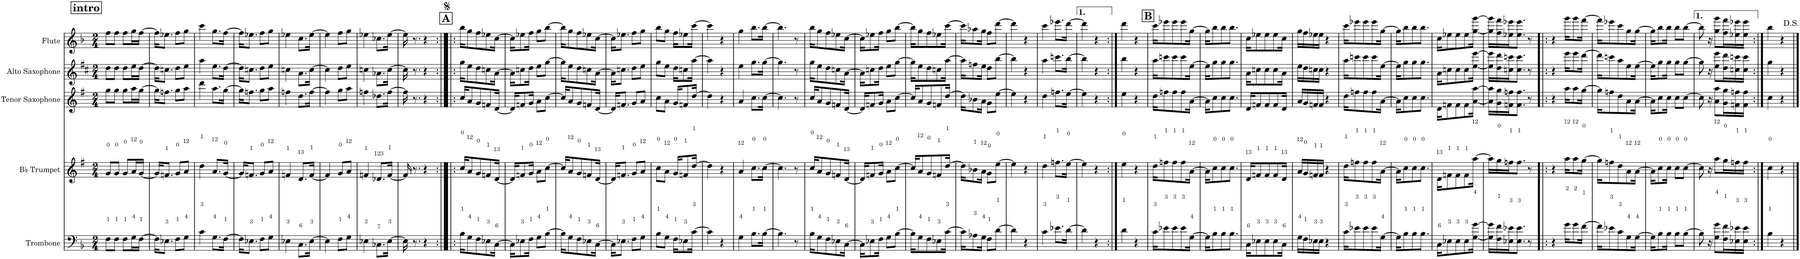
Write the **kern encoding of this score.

**kern	**kern	**kern	**kern	**kern
*part5	*part4	*part3	*part2	*part1
*staff5	*staff4	*staff3	*staff2	*staff1
*I"Trombone	*I"Bb Trumpet	*I"Tenor Saxophone	*I"Alto Saxophone	*I"Flute
*I'Tbn.	*I'Bb Tpt.	*I'T. Sax.	*I'A. Sax.	*I'Fl.
*clefF4	*clefG2	*clefG2	*clefG2	*clefG2
*	*Trd1c2	*Trd8c14	*Trd5c9	*
*k[b-]	*k[f#]	*k[f#]	*k[f#c#]	*k[b-]
*M2/4	*M2/4	*M2/4	*M2/4	*M2/4
!!LO:REH:place=s1:a:B:cj:fs=14:t=intro
=1	=1	=1	=1	=1
8F\L	8g/L	8gg\L	8dd\L	8ff\L
8F\J	8g/J	8gg\J	8dd\J	8ff\J
8F\L	8g/L	8gg\L	8dd\L	8ff\L
16G\L	16a/L	16aa\L	16ee\L	16gg\L
[16F\JJ	[16g/JJ	[16gg\JJ	[16dd\JJ	[16ff\JJ
=2	=2	=2	=2	=2
16F\KL]	16g/KL]	16gg\KL]	16dd\KL]	16ff\KL]
8.E-X\J	8.fn/J	8.ffn\J	8.ccn\J	8.ee-X\J
8F\L	8g/L	8gg\L	8dd\L	8ff\L
8G\J	8a/J	8aa\J	8ee\J	8gg\J
=3	=3	=3	=3	=3
4c\	4dd\	4ddd\	4aa\	4ccc\
8.G\L	8.a/L	8.aa\L	8.ee\L	8.gg\L
[16F\Jk	[16g/Jk	[16gg\Jk	[16dd\Jk	[16ff\Jk
=4	=4	=4	=4	=4
16F\KL]	16g/KL]	16gg\KL]	16dd\KL]	16ff\KL]
8.E-X\J	8.fn/J	8.ffn\J	8.ccn\J	8.ee-X\J
8F\L	8g/L	8gg\L	8dd\L	8ff\L
8G\J	8a/J	8aa\J	8ee\J	8gg\J
=5	=5	=5	=5	=5
4E-X\	4fn/	4ffn\	4ccn\	4ee-X\
8.C\L	8.d/L	8.dd\L	8.a\L	8.cc\L
[16E-\Jk	[16f/Jk	[16ff\Jk	[16cc\Jk	[16ee-\Jk
=6	=6	=6	=6	=6
4E-\]	4f/]	4ff\]	4cc\]	4ee-\]
8F\L	8g/L	8gg\L	8dd\L	8ff\L
8G\J	8a/J	8aa\J	8ee\J	8gg\J
=7	=7	=7	=7	=7
4E-X\	4fn/	4ffn\	4ccn\	4ee-X\
8.C-X\L	8.d-X/L	8.dd-X\L	8.a-X\L	8.cc-X\L
[16E-\Jk	[16f/Jk	[16ff\Jk	[16cc\Jk	[16ee-\Jk
=8	=8	=8	=8	=8
16E-\]	16f/]	16ff\]	16cc\]	16ee-\]
8.r	8.r	8.r	8.r	8.r
4r	4r	4r	4r	4r
!!LO:REH:place=s1:a:B:cj:fs=14:t=A
=9:|!|:	=9:|!|:	=9:|!|:	=9:|!|:	=9:|!|:
16B-\KL	16cc/KL	16cc/KL	16gg\KL	16bb-\KL
8G\	8a/	8a/	8ee\	8gg\
8F\	8g/	8g/	8dd\	8ff\
8E-X\	8fn/	8fn/	8ccn\	8ee-X\
[16C\Jk	[16d/Jk	[16d/Jk	[16a\Jk	[16cc\Jk
=10	=10	=10	=10	=10
16C\KL]	16d/KL]	16d/KL]	16a\KL]	16cc\KL]
8E-X\	8fn/	8fn/	8ccn\	8ee-X\
16F\Jk	16g/Jk	16g/Jk	16dd\Jk	16ff\Jk
8G\L	8a\L	8a\L	8ee\L	8gg\L
[8B-\J	[8cc\J	[8cc\J	[8gg\J	[8bb-\J
=11	=11	=11	=11	=11
16B-\KL]	16cc/KL]	16cc/KL]	16gg\KL]	16bb-\KL]
8G\	8a/	8a/	8ee\	8gg\
8F\	8g/	8g/	8dd\	8ff\
8E-X\	8fn/	8fn/	8ccn\	8ee-X\
[16C\Jk	[16d/Jk	[16d/Jk	[16a\Jk	[16cc\Jk
=12	=12	=12	=12	=12
16C\KL]	16d/KL]	16d/KL]	16a\KL]	16cc\KL]
8.E-X\J	8.fn/J	8.fn/J	8.ccn\J	8.ee-X\J
8F\L	8g/L	8g/L	8dd\L	8ff\L
8G\J	8a/J	8a/J	8ee\J	8gg\J
=13	=13	=13	=13	=13
8B-\L	8cc\L	8cc\L	8gg\L	8bb-\L
8G\J	8a\J	8a\J	8ee\J	8gg\J
16F\KL	16g/KL	16g/KL	16dd\KL	16ff\KL
8E-X\	8fn/	8fn/	8ccn\	8ee-X\
[16c\Jk	[16dd/Jk	[16dd/Jk	[16aa\Jk	[16ccc\Jk
=14	=14	=14	=14	=14
4c\]	4dd\]	4dd\]	4aa\]	4ccc\]
4r	4r	4r	4r	4r
=15	=15	=15	=15	=15
4G\	4a/	4a/	4ee\	4gg\
8.B-\L	8.cc\L	8.cc\L	8.gg\L	8.bb-\L
[16B-\Jk	[16cc\Jk	[16cc\Jk	[16gg\Jk	[16bb-\Jk
=16	=16	=16	=16	=16
4.B-\]	4.cc\]	4.cc\]	4.gg\]	4.bb-\]
8r	8r	8r	8r	8r
=17	=17	=17	=17	=17
16B-\KL	16cc/KL	16cc/KL	16gg\KL	16bb-\KL
8G\	8a/	8a/	8ee\	8gg\
8F\	8g/	8g/	8dd\	8ff\
8E-X\	8fn/	8fn/	8ccn\	8ee-X\
[16C\Jk	[16d/Jk	[16d/Jk	[16a\Jk	[16cc\Jk
=18	=18	=18	=18	=18
16C\KL]	16d/KL]	16d/KL]	16a\KL]	16cc\KL]
8E-X\	8fn/	8fn/	8ccn\	8ee-X\
16F\Jk	16g/Jk	16g/Jk	16dd\Jk	16ff\Jk
8G\L	8a\L	8a\L	8ee\L	8gg\L
[8B-\J	[8cc\J	[8cc\J	[8gg\J	[8bb-\J
=19	=19	=19	=19	=19
16B-\KL]	16cc/KL]	16cc/KL]	16gg\KL]	16bb-\KL]
8G\	8a/	8a/	8ee\	8gg\
8F\	8g/	8g/	8dd\	8ff\
8E-X\	8fn/	8fn/	8ccn\	8ee-X\
[16c\Jk	[16dd/Jk	[16dd/Jk	[16aa\Jk	[16ccc\Jk
=20	=20	=20	=20	=20
16c\KL]	16dd\KL]	16dd\KL]	16aa\KL]	16ccc\KL]
8A-X\	8b-X\	8b-X\	8ffn\	8aa-X\
16G\Jk	16a\Jk	16a\Jk	16ee\Jk	16gg\Jk
8F\L	8g\L	8g\L	8dd\L	8ff\L
[8d\J	[8ee\J	[8ee\J	[8bb\J	[8ddd\J
=21	=21	=21	=21	=21
4d\]	4ee\]	4ee\]	4bb\]	4ddd\]
4r	4r	4r	4r	4r
=22	=22	=22	=22	=22
4c\	4dd\	4dd\	4aa\	4ccc\
8.e-X\L	8.ffn\L	8.ffn\L	8.cccn\L	8.eee-X\L
[16d\Jk	[16ee\Jk	[16ee\Jk	[16bb\Jk	[16ddd\Jk
=23	=23	=23	=23	=23
4d\]	4ee\]	4ee\]	4bb\]	4ddd\]
4r	4r	4r	4r	4r
=24:|!	=24:|!	=24:|!	=24:|!	=24:|!
4d\	4ee\	4ee\	4bb\	4ddd\
4r	4r	4r	4r	4r
!!LO:REH:place=s1:a:B:cj:fs=14:t=B
=25	=25	=25	=25	=25
16c\KL	16dd\KL	16dd\KL	16aa\KL	16ccc\KL
8e-X\	8ffn\	8ffn\	8cccn\	8eee-X\
8e-\	8ff\	8ff\	8ccc\	8eee-\
8e-\	8ff\	8ff\	8ccc\	8eee-\
[16G\Jk	[16a\Jk	[16a\Jk	[16ee\Jk	[16gg\Jk
=26	=26	=26	=26	=26
16G\KL]	16a\KL]	16a\KL]	16ee\KL]	16gg\KL]
8B-\	8cc\	8cc\	8gg\	8bb-\
8B-\	8cc\	8cc\	8gg\	8bb-\
8.B-\J	8.cc\J	8.cc\J	8.gg\J	8.bb-\J
=27	=27	=27	=27	=27
16C\KL	16d/KL	16d/KL	16a\KL	16cc\KL
8E-X\	8fn/	8fn/	8ccn\	8ee-X\
8E-\	8f/	8f/	8cc\	8ee-\
8E-\	8f/	8f/	8cc\	8ee-\
16C\Jk	16d/Jk	16d/Jk	16a\Jk	16cc\Jk
=28	=28	=28	=28	=28
16G\LL	16a/LL	16a/LL	16ee\LL	16gg\LL
16F\	16g/	16g/	16dd\	16ff\
16E-X\	16fn/	16fn/	16ccn\	16ee-X\
16E-\JJ	16f/JJ	16f/JJ	16cc\JJ	16ee-\JJ
4r	4r	4r	4r	4r
=29	=29	=29	=29	=29
16c\KL	16dd\KL	16dd\KL	16aa\KL	16ccc\KL
8e-X\	8ffn\	8ffn\	8cccn\	8eee-X\
8e-\	8ff\	8ff\	8ccc\	8eee-\
8e-\	8ff\	8ff\	8ccc\	8eee-\
[16G\Jk	[16a\Jk	[16a\Jk	[16ee\Jk	[16gg\Jk
=30	=30	=30	=30	=30
16G\KL]	16a\KL]	16a\KL]	16ee\KL]	16gg\KL]
8B-\	8cc\	8cc\	8gg\	8bb-\
8B-\	8cc\	8cc\	8gg\	8bb-\
8.B-\J	8.cc\J	8.cc\J	8.gg\J	8.bb-\J
=31	=31	=31	=31	=31
16C\KL	16d\KL	16d\KL	16a\KL	16cc\KL
8E-X\	8fn\	8fn\	8ccn\	8ee-X\
8E-\	8f\	8f\	8cc\	8ee-\
8E-\	8f\	8f\	8cc\	8ee-\
[16G\ [16g\Jk	[16aa\Jk	[16a\ [16aa\Jk	[16ee\ [16eee\Jk	[16gg\ [16ggg\Jk
=32	=32	=32	=32	=32
16G\] 16g\]LL	16aa\LL]	16a\] 16aa\]LL	16ee\] 16eee\]LL	16gg\] 16ggg\]LL
16F\ 16f\	16gg\	16g\ 16gg\	16dd\ 16ddd\	16ff\ 16fff\
16E-X\ 16e-X\J	16ffn\J	16fn\ 16ffn\J	16ccn\ 16cccn\J	16ee-X\ 16eee-X\J
8.E-\ 8.e-\J	8.ff\J	8.f\ 8.ff\J	8.cc\ 8.ccc\J	8.ee-\ 8.eee-\J
8r	8r	8r	8r	8r
=33!|:	=33!|:	=33!|:	=33!|:	=33!|:
4r	4r	4r	4r	4r
16g\KL	16aa\KL	16aa\KL	16eee\KL	16ggg\KL
8g\	8aa\	8aa\	8eee\	8ggg\
[16f\Jk	[16gg\Jk	[16gg\Jk	[16ddd\Jk	[16fff\Jk
=34	=34	=34	=34	=34
16f\KL]	16gg\KL]	16gg\KL]	16ddd\KL]	16fff\KL]
8e-X\	8ffn\	8ffn\	8cccn\	8eee-X\
8c\	8dd\	8dd\	8aa\	8ccc\
8G\	8a\	8a\	8ee\	8gg\
[16G\Jk	[16a\Jk	[16a\Jk	[16ee\Jk	[16gg\Jk
=35	=35	=35	=35	=35
16G\KL]	16a\KL]	16a\KL]	16ee\KL]	16gg\KL]
8B-\	8cc\	8cc\	8gg\	8bb-\
16B-\Jk	16cc\Jk	16cc\Jk	16gg\Jk	16bb-\Jk
8B-\L	8cc\L	8cc\L	8gg\L	8bb-\L
[8B-\J	[8cc\J	[8cc\J	[8gg\J	[8bb-\J
=36	=36	=36	=36	=36
8B-\]	8cc\]	8cc\]	8gg\]	8bb-\]
16r	16r	16r	16r	16r
8G\ 8g\L	8aa\L	8a\ 8aa\L	8ee\ 8eee\L	8gg\ 8ggg\L
16F\ 16f\L	16gg\L	16g\ 16gg\L	16dd\ 16ddd\L	16ff\ 16fff\L
16E-X\ 16e-X\	16ffn\	16fn\ 16ffn\	16ccn\ 16cccn\	16ee-X\ 16eee-X\
16E-\ 16e-\JJ	16ff\JJ	16f\ 16ff\JJ	16cc\ 16ccc\JJ	16ee-\ 16eee-\JJ
=37:|!	=37:|!	=37:|!	=37:|!	=37:|!
4B-\	4cc\	4cc\	4gg\	4bb-\
4r	4r	4r	4r	4r
==	==	==	==	==
*-	*-	*-	*-	*-
